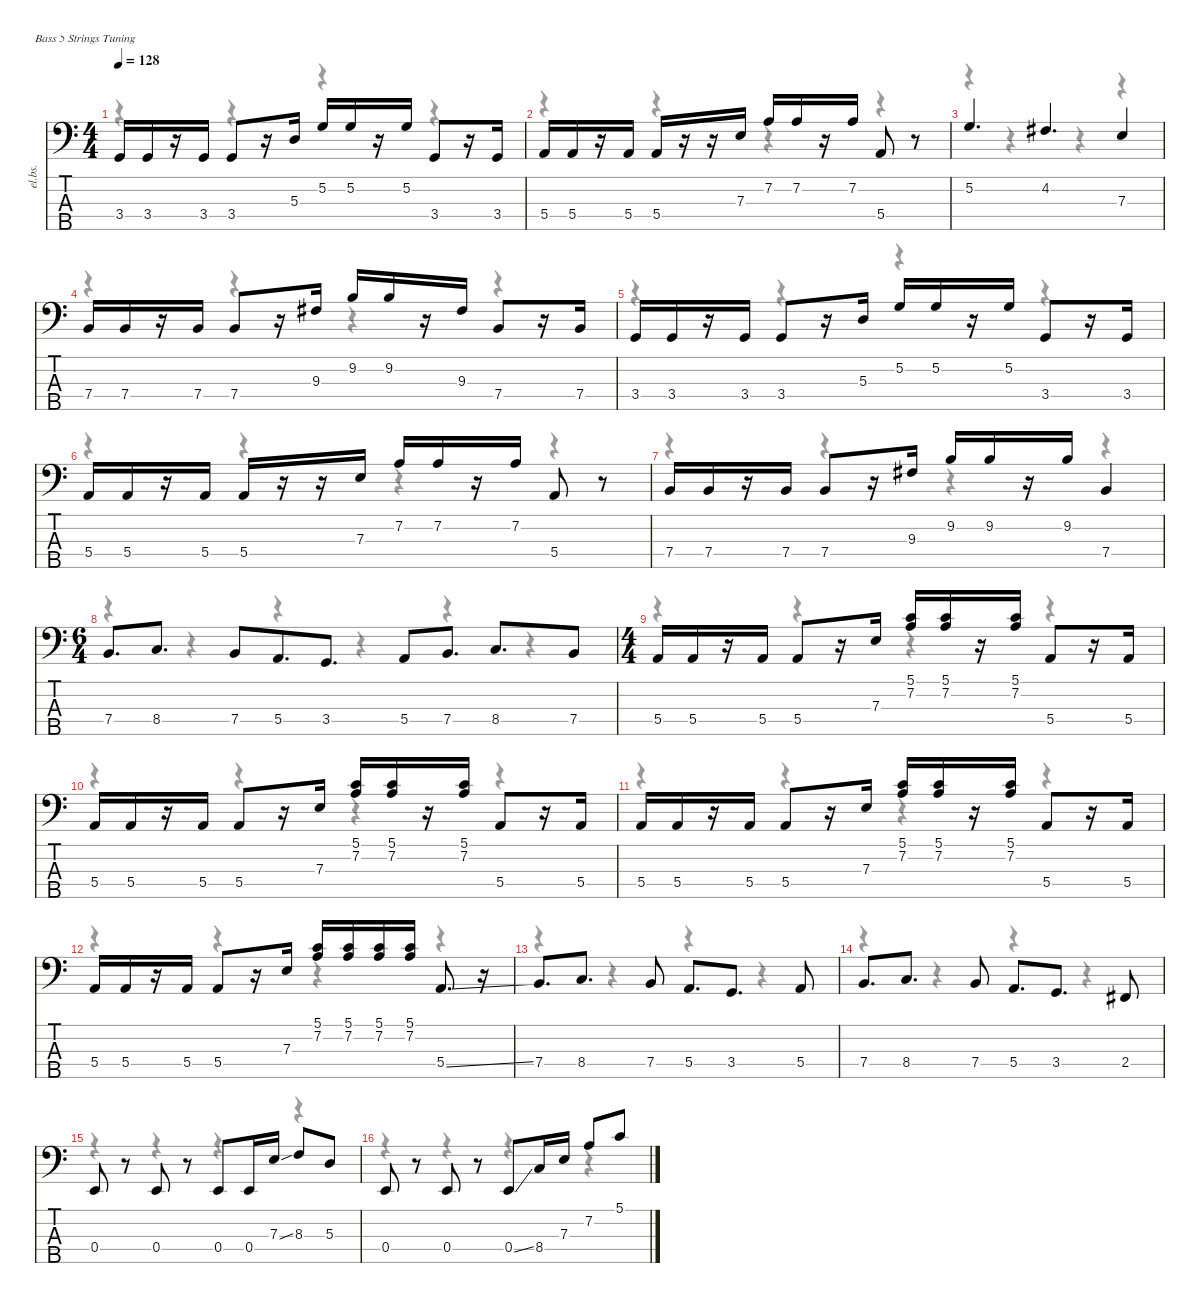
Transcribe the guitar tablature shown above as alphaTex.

\defaultSystemsLayout 4
\hideDynamics
\bracketExtendMode nobrackets
\track ("Bass" "el.bs.") {instrument electricbassfinger}
\staff {score tabs}
\tuning (G2 D2 A1 E1 B0)
\voice
\ts (4 4)
\tempo 128
\clef f4
\ks c
3.4.16{dy f} 3.4.16 r.16 3.4.16 3.4.8 r.16 5.3.16 5.2.16 5.2.16 r.16 5.2.16 3.4.8 r.16 3.4.16 |
5.4.16 5.4.16 r.16 5.4.16 5.4.16 r.16 r.16 7.3.16 7.2.16 7.2.16 r.16 7.2.16 5.4.8 r.8 |
5.2.4{d} 4.2{acc #}.4{d} 7.3.4 |
7.4.16 7.4.16 r.16 7.4.16 7.4.8 r.16 9.3{acc #}.16 9.2.16 9.2.16 r.16 9.3{acc #}.16 7.4.8 r.16 7.4.16 |
3.4.16 3.4.16 r.16 3.4.16 3.4.8 r.16 5.3.16 5.2.16 5.2.16 r.16 5.2.16 3.4.8 r.16 3.4.16 |
5.4.16 5.4.16 r.16 5.4.16 5.4.16 r.16 r.16 7.3.16 7.2.16 7.2.16 r.16 7.2.16 5.4.8 r.8 |
7.4.16 7.4.16 r.16 7.4.16 7.4.8 r.16 9.3{acc #}.16 9.2.16 9.2.16 r.16 9.2.16 7.4.4 |
\ts (6 4)
\beaming (8 3 3 3 3)
7.4.8{d} 8.4.8{d} 7.4.8 5.4.8{d} 3.4.8{d} 5.4.8 7.4.8{d} 8.4.8{d} 7.4.8 |
\ts (4 4)
\beaming (8 2 2 2 2)
5.4.16 5.4.16 r.16 5.4.16 5.4.8 r.16 7.3.16 (5.1 7.2).16 (5.1 7.2).16 r.16 (5.1 7.2).16 5.4.8 r.16 5.4.16 |
5.4.16 5.4.16 r.16 5.4.16 5.4.8 r.16 7.3.16 (5.1 7.2).16 (5.1 7.2).16 r.16 (5.1 7.2).16 5.4.8 r.16 5.4.16 |
5.4.16 5.4.16 r.16 5.4.16 5.4.8 r.16 7.3.16 (5.1 7.2).16 (5.1 7.2).16 r.16 (5.1 7.2).16 5.4.8 r.16 5.4.16 |
5.4.16 5.4.16 r.16 5.4.16 5.4.8 r.16 7.3.16 (5.1 7.2).16 (5.1 7.2).16 (5.1 7.2).16 (5.1 7.2).16 5.4{ss}.8{d} r.16 |
7.4.8{d} 8.4.8{d} 7.4.8 5.4.8{d} 3.4.8{d} 5.4.8 |
7.4.8{d} 8.4.8{d} 7.4.8 5.4.8{d} 3.4.8{d} 2.4{acc #}.8 |
0.4.8 r.8 0.4.8 r.8 0.4.8 0.4.16 7.3{ss}.16 8.3.8 5.3.8 |
0.4.8 r.8 0.4.8 r.8 0.4{ss}.8 8.4.16 7.3.16 7.2.8 5.1.8
\voice
\clef f4
\ottava regular
\simile none
\ks c
r.4{dy mf} r.4 r.4 r.4 |
r.4 r.4 r.4 r.4 |
r.4 r.4 r.4 r.4 |
r.4 r.4 r.4 r.4 |
r.4 r.4 r.4 r.4 |
r.4 r.4 r.4 r.4 |
r.4 r.4 r.4 r.4 |
r.4 r.4 r.4 r.4 r.4 r.4 |
r.4 r.4 r.4 r.4 |
r.4 r.4 r.4 r.4 |
r.4 r.4 r.4 r.4 |
r.4 r.4 r.4 r.4 |
r.4 r.4 r.4 r.4 |
r.4 r.4 r.4 r.4 |
r.4 r.4 r.4 r.4 |
r.4 r.4 r.4 r.4
